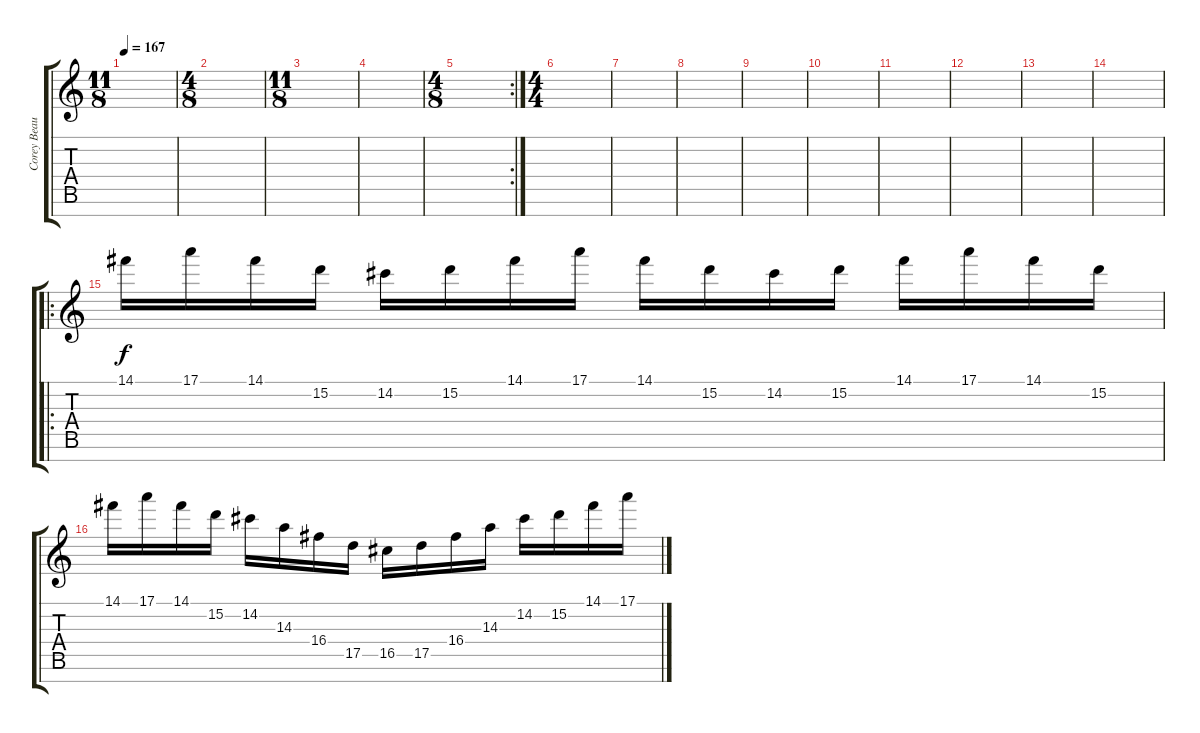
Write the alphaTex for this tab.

\track ("Corey Beaulieu Lead" "Corey Beau") {instrument distortionguitar}
\staff {score tabs}
\tuning (E4 B3 G3 D3 A2 E2 B1) {hide}
\ts (11 8)
\tempo 167
\clef g2
\ks c
|
\ts (4 8)
|
\ts (11 8)
|
|
\rc 2
\ts (4 8)
|
\ts (4 4)
|
|
|
|
|
|
|
|
|
\ro
14.1.16 17.1.16 14.1.16 15.2.16 14.2.16 15.2.16 14.1.16 17.1.16 14.1.16 15.2.16 14.2.16 15.2.16 14.1.16 17.1.16 14.1.16 15.2.16 |
14.1.16 17.1.16 14.1.16 15.2.16 14.2.16 14.3.16 16.4.16 17.5.16 16.5.16 17.5.16 16.4.16 14.3.16 14.2.16 15.2.16 14.1.16 17.1.16
